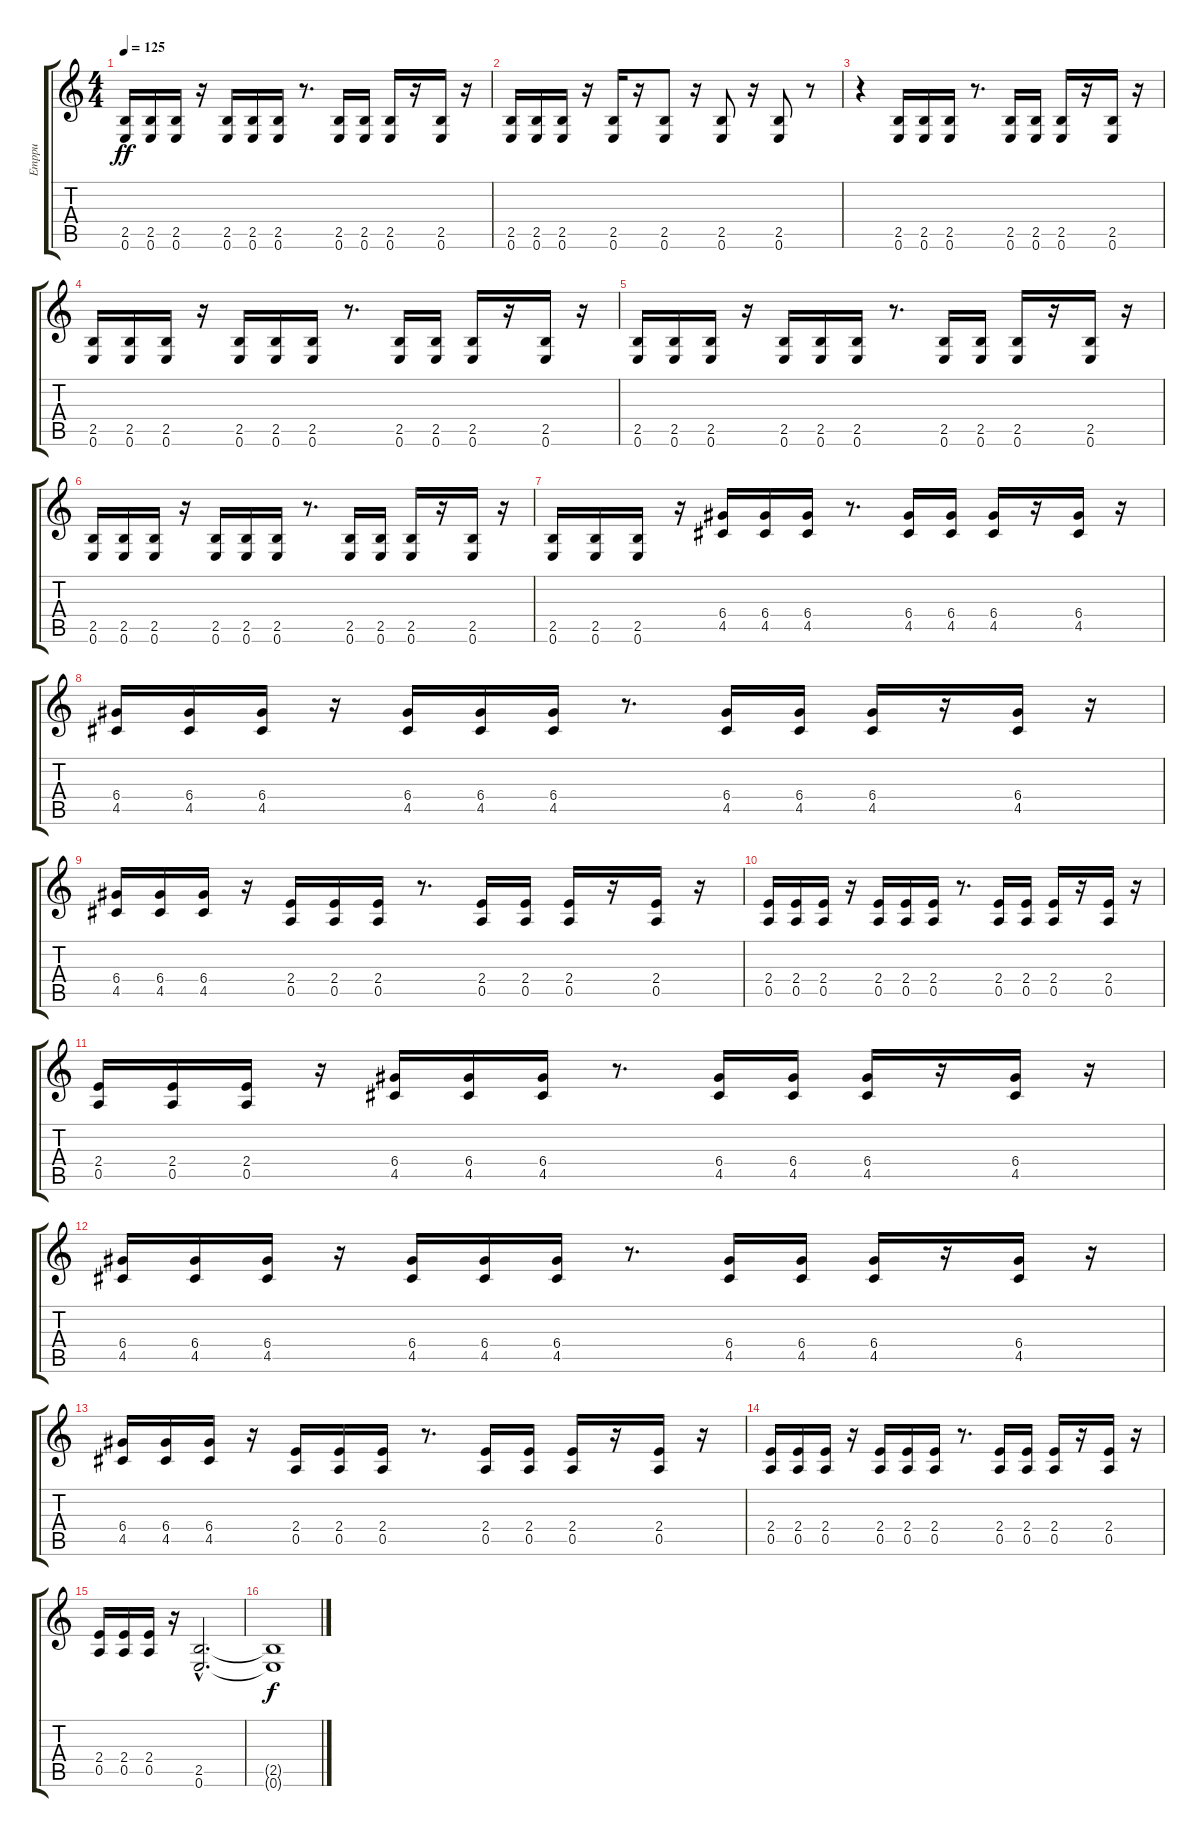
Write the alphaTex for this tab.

\track ("Emppu" "Emppu") {instrument distortionguitar}
\staff {score tabs}
\tuning (E4 B3 G3 D3 A2 E2) {hide}
\ts (4 4)
\tempo 125
\clef g2
\ks c
(2.5 0.6).16{dy ff} (2.5 0.6).16 (2.5 0.6).16 r.16 (2.5 0.6).16 (2.5 0.6).16 (2.5 0.6).16 r.8{d} (2.5 0.6).16 (2.5 0.6).16 (2.5 0.6).16 r.16 (2.5 0.6).16 r.16 |
(2.5 0.6).16 (2.5 0.6).16 (2.5 0.6).16 r.16 (2.5 0.6).16 r.16 (2.5 0.6).8 r.16 (2.5 0.6).8 r.16 (2.5 0.6).8 r.8 |
r.4 (2.5 0.6).16 (2.5 0.6).16 (2.5 0.6).16 r.8{d} (2.5 0.6).16 (2.5 0.6).16 (2.5 0.6).16 r.16 (2.5 0.6).16 r.16 |
(2.5 0.6).16 (2.5 0.6).16 (2.5 0.6).16 r.16 (2.5 0.6).16 (2.5 0.6).16 (2.5 0.6).16 r.8{d} (2.5 0.6).16 (2.5 0.6).16 (2.5 0.6).16 r.16 (2.5 0.6).16 r.16 |
(2.5 0.6).16 (2.5 0.6).16 (2.5 0.6).16 r.16 (2.5 0.6).16 (2.5 0.6).16 (2.5 0.6).16 r.8{d} (2.5 0.6).16 (2.5 0.6).16 (2.5 0.6).16 r.16 (2.5 0.6).16 r.16 |
(2.5 0.6).16 (2.5 0.6).16 (2.5 0.6).16 r.16 (2.5 0.6).16 (2.5 0.6).16 (2.5 0.6).16 r.8{d} (2.5 0.6).16 (2.5 0.6).16 (2.5 0.6).16 r.16 (2.5 0.6).16 r.16 |
(2.5 0.6).16 (2.5 0.6).16 (2.5 0.6).16 r.16 (6.4 4.5).16 (6.4 4.5).16 (6.4 4.5).16 r.8{d} (6.4 4.5).16 (6.4 4.5).16 (6.4 4.5).16 r.16 (6.4 4.5).16 r.16 |
(6.4 4.5).16 (6.4 4.5).16 (6.4 4.5).16 r.16 (6.4 4.5).16 (6.4 4.5).16 (6.4 4.5).16 r.8{d} (6.4 4.5).16 (6.4 4.5).16 (6.4 4.5).16 r.16 (6.4 4.5).16 r.16 |
(6.4 4.5).16 (6.4 4.5).16 (6.4 4.5).16 r.16 (2.4 0.5).16 (2.4 0.5).16 (2.4 0.5).16 r.8{d} (2.4 0.5).16 (2.4 0.5).16 (2.4 0.5).16 r.16 (2.4 0.5).16 r.16 |
(2.4 0.5).16 (2.4 0.5).16 (2.4 0.5).16 r.16 (2.4 0.5).16 (2.4 0.5).16 (2.4 0.5).16 r.8{d} (2.4 0.5).16 (2.4 0.5).16 (2.4 0.5).16 r.16 (2.4 0.5).16 r.16 |
(2.4 0.5).16 (2.4 0.5).16 (2.4 0.5).16 r.16 (6.4 4.5).16 (6.4 4.5).16 (6.4 4.5).16 r.8{d} (6.4 4.5).16 (6.4 4.5).16 (6.4 4.5).16 r.16 (6.4 4.5).16 r.16 |
(6.4 4.5).16 (6.4 4.5).16 (6.4 4.5).16 r.16 (6.4 4.5).16 (6.4 4.5).16 (6.4 4.5).16 r.8{d} (6.4 4.5).16 (6.4 4.5).16 (6.4 4.5).16 r.16 (6.4 4.5).16 r.16 |
(6.4 4.5).16 (6.4 4.5).16 (6.4 4.5).16 r.16 (2.4 0.5).16 (2.4 0.5).16 (2.4 0.5).16 r.8{d} (2.4 0.5).16 (2.4 0.5).16 (2.4 0.5).16 r.16 (2.4 0.5).16 r.16 |
(2.4 0.5).16 (2.4 0.5).16 (2.4 0.5).16 r.16 (2.4 0.5).16 (2.4 0.5).16 (2.4 0.5).16 r.8{d} (2.4 0.5).16 (2.4 0.5).16 (2.4 0.5).16 r.16 (2.4 0.5).16 r.16 |
(2.4 0.5).16 (2.4 0.5).16 (2.4 0.5).16 r.16 (2.5{hac} 0.6{hac}).2{d} |
(2.5{t} 0.6{t}).1{dy f}
